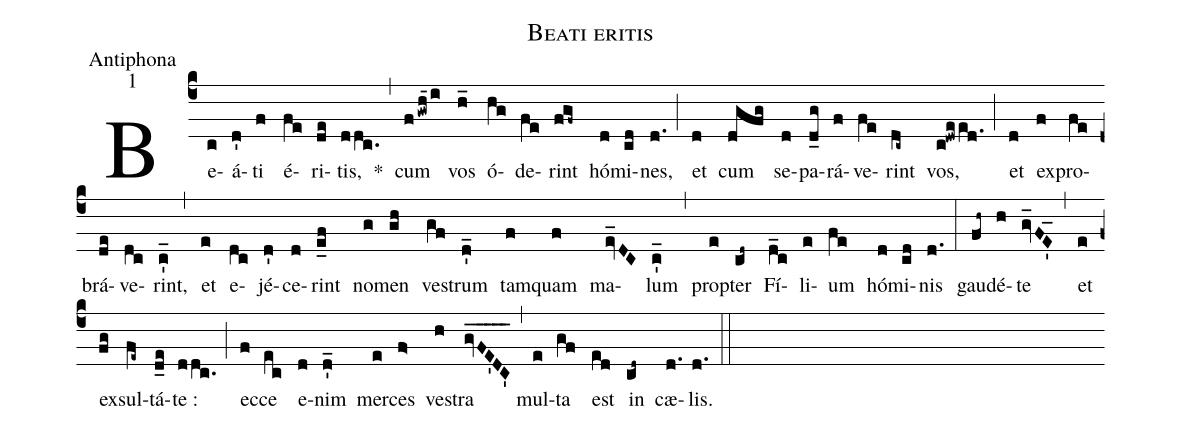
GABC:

name:Beati eritis;
office-part:Antiphona;
mode:1;
%%
(c4) Be(c)á(d')ti(f) é(fe)ri(de)tis,(ddc.) *(,) cum(fgwh_15i) vos(h_) ó(hg)de(fe)rint(fgf~) hó(d)mi(cd)nes,(d.) (;) et(d) cum(dgfg) se(d)pa(d_g)rá(f)ve(fe)rint(dc~) vos,(c!dweed.) (;) et(d) ex(f)pro(fe)brá(de)ve(dc)rint,(c_') (,) et(e) e(dc)jé(d')ce(d)rint(e_f) no(g)men(gh) ve(gf)strum(d_') tam(f)quam(f) ma(ev_DC)lum(c_') (,) prop(e)ter(cd~) Fí(d_c)li(e)um(fe) hó(d)mi(cd)nis(d.) (:) gau(fh~)dé(h)te(g_vFE_') (,) et(e) ex(fg)sul(fe~)tá(d_e)te :(ddc.) (;) ec(f)ce(ec) e(d)nim(d_') mer(e)ces(f>) ve(h)stra(gvFE'DC'_____) (,) mul(e)ta(gf) est(ed) in(cd~) cæ(d.)lis.(d.) (::)
